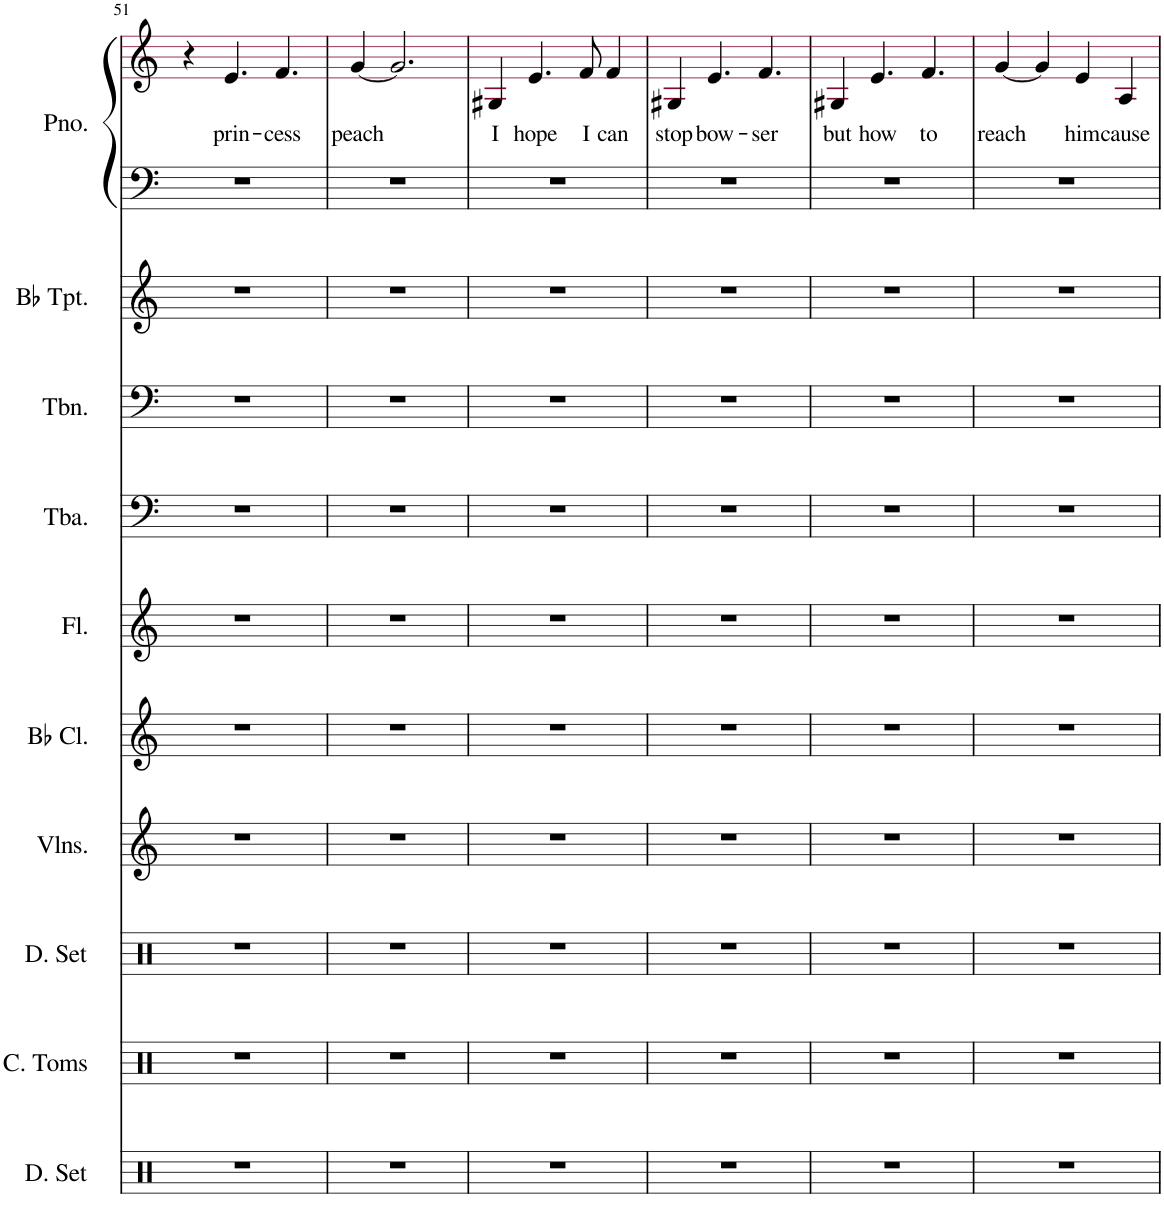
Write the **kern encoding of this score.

**kern	**kern	**kern	**kern	**kern	**kern	**kern	**kern	**kern	**kern	**kern	**text
*part10	*part9	*part8	*part7	*part6	*part5	*part4	*part3	*part2	*part1	*part1	*part1
*staff11	*staff10	*staff9	*staff8	*staff7	*staff6	*staff5	*staff4	*staff3	*staff2	*staff1	*staff1
*I"Drumset	*I"Concert Toms	*I"Drumset	*I"Violins	*I"Bb Clarinet	*I"Flute	*I"Tuba	*I"Trombone	*I"Bb Trumpet	*I"Piano	*	*
*I'D. Set	*I'C. Toms	*I'D. Set	*I'Vlns.	*I'Bb Cl.	*I'Fl.	*I'Tba.	*I'Tbn.	*I'Bb Tpt.	*I'Pno.	*	*
!!LO:PB:g=z
*clefX	*clefX	*clefX	*clefG2	*clefG2	*clefG2	*clefF4	*clefF4	*clefG2	*clefF4	*clefG2	*
*	*	*	*	*ITrd1c2	*	*	*	*ITrd1c2	*	*	*
*k[]	*k[]	*k[]	*k[]	*k[]	*k[]	*k[]	*k[]	*k[]	*k[]	*k[]	*
*M4/4	*M4/4	*M4/4	*M4/4	*M4/4	*M4/4	*M4/4	*M4/4	*M4/4	*M4/4	*M4/4	*
=51	=51	=51	=51	=51	=51	=51	=51	=51	=51	=51	=51
1r	1r	1r	1r	1r	1r	1r	1r	1r	1r	4r	.
!	!	!	!	!	!	!	!	!	!	!	!LO:LY:b
.	.	.	.	.	.	.	.	.	.	4.e/	prin-
!	!	!	!	!	!	!	!	!	!	!	!LO:LY:b
.	.	.	.	.	.	.	.	.	.	4.f/	-cess
=52	=52	=52	=52	=52	=52	=52	=52	=52	=52	=52	=52
!	!	!	!	!	!	!	!	!	!	!	!LO:LY:b
1r	1r	1r	1r	1r	1r	1r	1r	1r	1r	[4g/	peach
.	.	.	.	.	.	.	.	.	.	2.g/]	.
=53	=53	=53	=53	=53	=53	=53	=53	=53	=53	=53	=53
!	!	!	!	!	!	!	!	!	!	!	!LO:LY:b
1r	1r	1r	1r	1r	1r	1r	1r	1r	1r	4G#X/	I
!	!	!	!	!	!	!	!	!	!	!	!LO:LY:b
.	.	.	.	.	.	.	.	.	.	4.e/	hope
!	!	!	!	!	!	!	!	!	!	!	!LO:LY:b
.	.	.	.	.	.	.	.	.	.	8f/	I
!	!	!	!	!	!	!	!	!	!	!	!LO:LY:b
.	.	.	.	.	.	.	.	.	.	4f/	can
=54	=54	=54	=54	=54	=54	=54	=54	=54	=54	=54	=54
!	!	!	!	!	!	!	!	!	!	!	!LO:LY:b
1r	1r	1r	1r	1r	1r	1r	1r	1r	1r	4G#X/	stop
!	!	!	!	!	!	!	!	!	!	!	!LO:LY:b
.	.	.	.	.	.	.	.	.	.	4.e/	bow-
!	!	!	!	!	!	!	!	!	!	!	!LO:LY:b
.	.	.	.	.	.	.	.	.	.	4.f/	-ser
=55	=55	=55	=55	=55	=55	=55	=55	=55	=55	=55	=55
!	!	!	!	!	!	!	!	!	!	!	!LO:LY:b
1r	1r	1r	1r	1r	1r	1r	1r	1r	1r	4G#X/	but
!	!	!	!	!	!	!	!	!	!	!	!LO:LY:b
.	.	.	.	.	.	.	.	.	.	4.e/	how
!	!	!	!	!	!	!	!	!	!	!	!LO:LY:b
.	.	.	.	.	.	.	.	.	.	4.f/	to
=56	=56	=56	=56	=56	=56	=56	=56	=56	=56	=56	=56
!	!	!	!	!	!	!	!	!	!	!	!LO:LY:b
1r	1r	1r	1r	1r	1r	1r	1r	1r	1r	[4g/	reach
.	.	.	.	.	.	.	.	.	.	4g/]	.
!	!	!	!	!	!	!	!	!	!	!	!LO:LY:b
.	.	.	.	.	.	.	.	.	.	4e/	him
!	!	!	!	!	!	!	!	!	!	!	!LO:LY:b
.	.	.	.	.	.	.	.	.	.	4A/	cause
=	=	=	=	=	=	=	=	=	=	=	=
*-	*-	*-	*-	*-	*-	*-	*-	*-	*-	*-	*-
